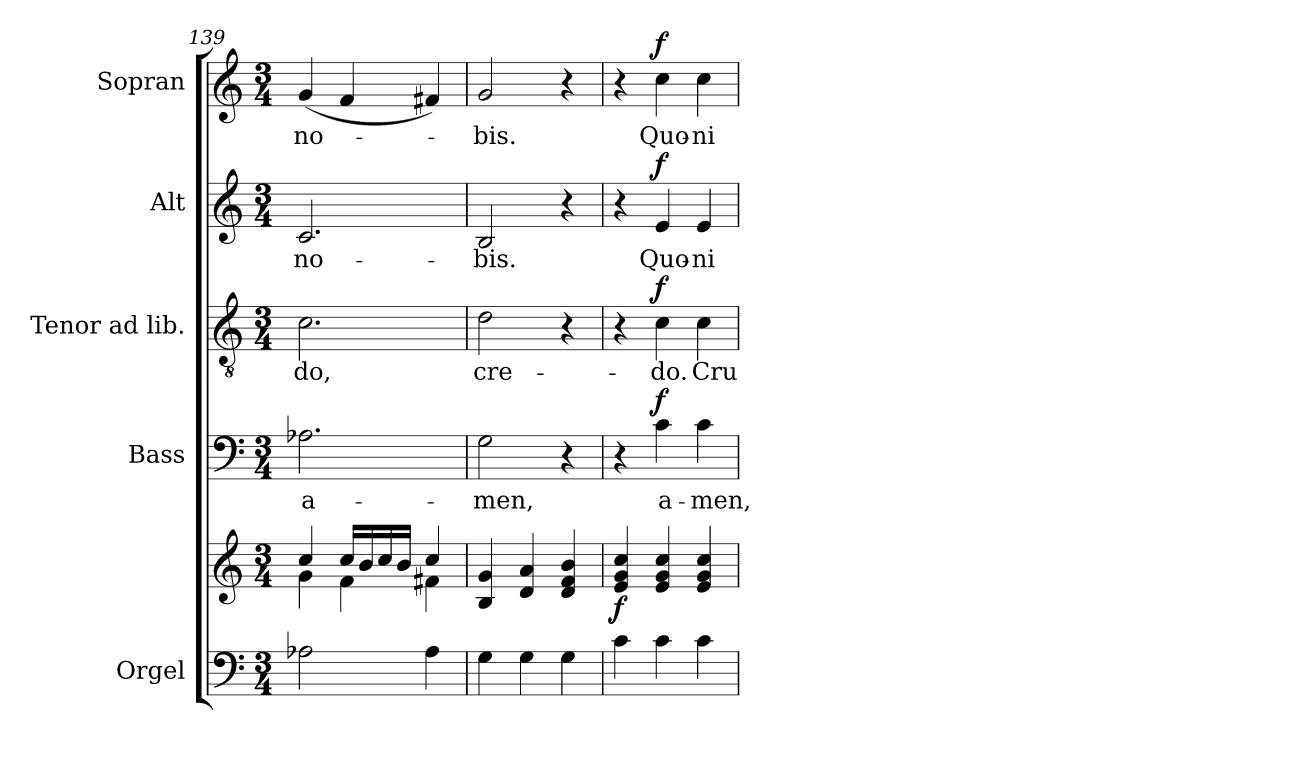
**kern	**kern	**dynam	**kern	**text	**dynam	**kern	**text	**dynam	**kern	**text	**dynam	**kern	**text	**dynam
*part5	*part5	*part5	*part4	*part4	*part4	*part3	*part3	*part3	*part2	*part2	*part2	*part1	*part1	*part1
*staff6	*staff5	*staff5/6	*staff4	*staff4	*staff4	*staff3	*staff3	*staff3	*staff2	*staff2	*staff2	*staff1	*staff1	*staff1
*I"Orgel	*	*	*I"Bass	*	*	*I"Tenor ad lib.	*	*	*I"Alt	*	*	*I"Sopran	*	*
*I'Org.	*	*	*I'B	*	*	*I'T	*	*	*I'A	*	*	*I'S	*	*
*clefF4	*clefG2	*	*clefF4	*	*	*clefGv2	*	*	*clefG2	*	*	*clefG2	*	*
*k[]	*k[]	*	*k[]	*	*	*k[]	*	*	*k[]	*	*	*k[]	*	*
*C:	*C:	*	*C:	*	*	*C:	*	*	*C:	*	*	*C:	*	*
*M3/4	*M3/4	*	*M3/4	*	*	*M3/4	*	*	*M3/4	*	*	*M3/4	*	*
=139	=139	=139	=139	=139	=139	=139	=139	=139	=139	=139	=139	=139	=139	=139
*	*^	*	*	*	*	*	*	*	*	*	*	*	*	*
!	!	!	!	!	!LO:LY:b	!	!	!LO:LY:b	!	!	!LO:LY:b	!	!	!LO:LY:b	!
2A-X\	4cc/	4g\	.	2.A-X\	a-	.	2.c\	-do,	.	2.c/	no-	.	(<4g/	no-	.
.	16cc/LL	4f\	.	.	.	.	.	.	.	.	.	.	4f/	.	.
.	16b/	.	.	.	.	.	.	.	.	.	.	.	.	.	.
.	16cc/	.	.	.	.	.	.	.	.	.	.	.	.	.	.
.	16b/JJ	.	.	.	.	.	.	.	.	.	.	.	.	.	.
4A-\	4cc/	4f#X\	.	.	.	.	.	.	.	.	.	.	4f#X/)	.	.
!!LO:PB:g=z
=140	=140	=140	=140	=140	=140	=140	=140	=140	=140	=140	=140	=140	=140	=140	=140
!	!	!	!	!	!LO:LY:b	!	!	!LO:LY:b	!	!	!LO:LY:b	!	!	!LO:LY:b	!
*	*v	*v	*	*	*	*	*	*	*	*	*	*	*	*	*
4G\	4B/ 4g/	.	2G\	-men,	.	2d\	cre-	.	2B/	-bis.	.	2g/	-bis.	.
4G\	4d/ 4a/	.	.	.	.	.	.	.	.	.	.	.	.	.
4G\	4d/ 4f/ 4b/	.	4r	.	.	4r	.	.	4r	.	.	4r	.	.
=141	=141	=141	=141	=141	=141	=141	=141	=141	=141	=141	=141	=141	=141	=141
!	!	!LO:DY:b	!	!	!	!	!	!	!	!	!	!	!	!
4c\	4e/ 4g/ 4cc/	f	4r	.	.	4r	.	.	4r	.	.	4r	.	.
!	!	!	!	!LO:LY:b	!LO:DY:a	!	!LO:LY:b	!LO:DY:a	!	!LO:LY:b	!LO:DY:a	!	!LO:LY:b	!LO:DY:a
4c\	4e/ 4g/ 4cc/	.	4c\	a-	f	4c\	-do.	f	4e/	Quo-	f	4cc\	Quo-	f
!	!	!	!	!LO:LY:b	!	!	!LO:LY:b	!	!	!LO:LY:b	!	!	!LO:LY:b	!
4c\	4e/ 4g/ 4cc/	.	4c\	-men,	.	4c\	Cru-	.	4e/	-ni-	.	4cc\	-ni-	.
=	=	=	=	=	=	=	=	=	=	=	=	=	=	=
*-	*-	*-	*-	*-	*-	*-	*-	*-	*-	*-	*-	*-	*-	*-
